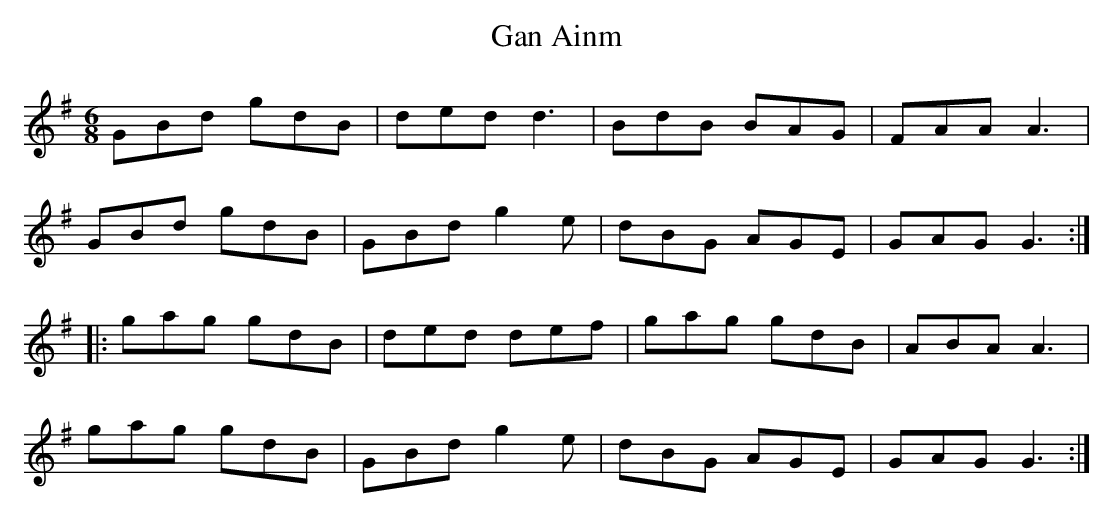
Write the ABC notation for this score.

X:1
T:Gan Ainm
M:6/8
L:1/8
K:G
GBd gdB|ded d3|BdB BAG|FAA A3|!
GBd gdB|GBd g2e|dBG AGE|GAG G3:|!
|:gag gdB|ded def|gag gdB|ABA A3|!
gag gdB|GBd g2e|dBG AGE|GAG G3:|!
